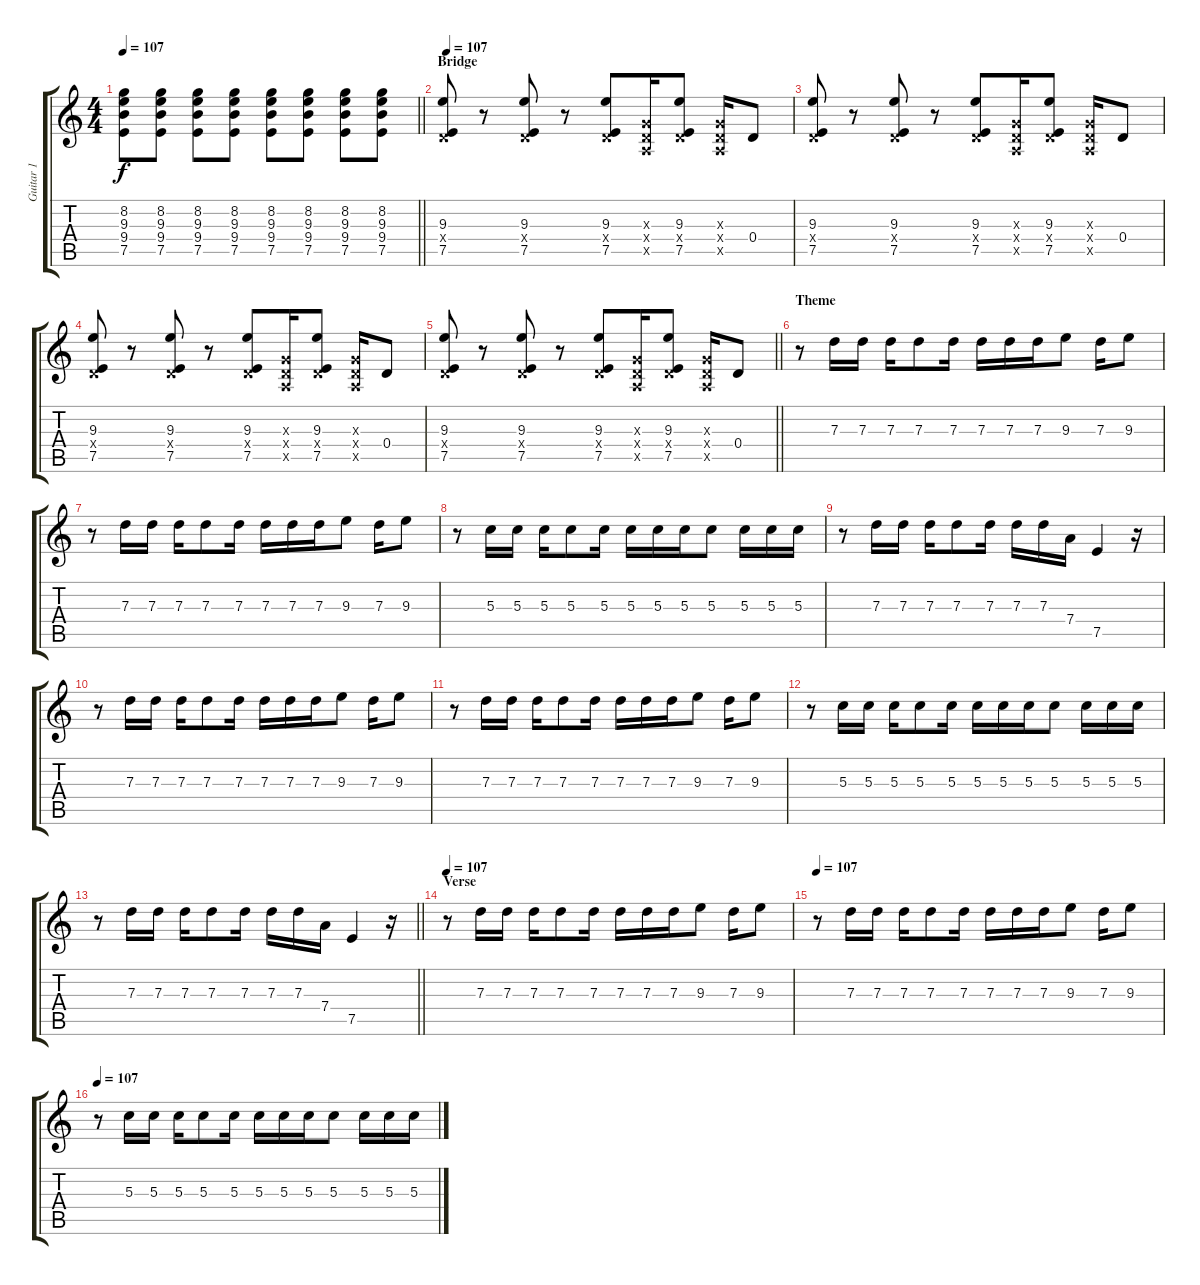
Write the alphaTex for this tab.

\track ("Guitar 1" "Guitar 1") {instrument overdrivenguitar}
\staff {score tabs}
\tuning (E4 B3 G3 D3 A2 E2) {hide}
\ts (4 4)
\tempo 107
\clef g2
\barLineRight lightlight
\ks c
(8.2 9.3 9.4 7.5).8{dy f} (8.2 9.3 9.4 7.5).8 (8.2 9.3 9.4 7.5).8 (8.2 9.3 9.4 7.5).8 (8.2 9.3 9.4 7.5).8 (8.2 9.3 9.4 7.5).8 (8.2 9.3 9.4 7.5).8 (8.2 9.3 9.4 7.5).8 |
\section ("" "Bridge")
\tempo 107
(9.3 0.4{x} 7.5).8 r.8 (9.3 0.4{x} 7.5).8 r.8 (9.3 0.4{x} 7.5).8 (0.3{x} 0.4{x} 0.5{x}).16 (9.3 0.4{x} 7.5).8 (0.3{x} 0.4{x} 0.5{x}).16 0.4.8 |
(9.3 0.4{x} 7.5).8 r.8 (9.3 0.4{x} 7.5).8 r.8 (9.3 0.4{x} 7.5).8 (0.3{x} 0.4{x} 0.5{x}).16 (9.3 0.4{x} 7.5).8 (0.3{x} 0.4{x} 0.5{x}).16 0.4.8 |
(9.3 0.4{x} 7.5).8 r.8 (9.3 0.4{x} 7.5).8 r.8 (9.3 0.4{x} 7.5).8 (0.3{x} 0.4{x} 0.5{x}).16 (9.3 0.4{x} 7.5).8 (0.3{x} 0.4{x} 0.5{x}).16 0.4.8 |
\barLineRight lightlight
(9.3 0.4{x} 7.5).8 r.8 (9.3 0.4{x} 7.5).8 r.8 (9.3 0.4{x} 7.5).8 (0.3{x} 0.4{x} 0.5{x}).16 (9.3 0.4{x} 7.5).8 (0.3{x} 0.4{x} 0.5{x}).16 0.4.8 |
\section ("" "Theme")
r.8 7.3.16 7.3.16 7.3.16 7.3.8 7.3.16 7.3.16 7.3.16 7.3.16 9.3.8 7.3.16 9.3.8 |
r.8 7.3.16 7.3.16 7.3.16 7.3.8 7.3.16 7.3.16 7.3.16 7.3.16 9.3.8 7.3.16 9.3.8 |
r.8 5.3.16 5.3.16 5.3.16 5.3.8 5.3.16 5.3.16 5.3.16 5.3.16 5.3.8 5.3.16 5.3.16 5.3.16 |
r.8 7.3.16 7.3.16 7.3.16 7.3.8 7.3.16 7.3.16 7.3.16 7.4.16 7.5.4 r.16 |
r.8 7.3.16 7.3.16 7.3.16 7.3.8 7.3.16 7.3.16 7.3.16 7.3.16 9.3.8 7.3.16 9.3.8 |
r.8 7.3.16 7.3.16 7.3.16 7.3.8 7.3.16 7.3.16 7.3.16 7.3.16 9.3.8 7.3.16 9.3.8 |
r.8 5.3.16 5.3.16 5.3.16 5.3.8 5.3.16 5.3.16 5.3.16 5.3.16 5.3.8 5.3.16 5.3.16 5.3.16 |
\barLineRight lightlight
r.8 7.3.16 7.3.16 7.3.16 7.3.8 7.3.16 7.3.16 7.3.16 7.4.16 7.5.4 r.16 |
\section ("" "Verse")
\tempo 107
r.8 7.3.16 7.3.16 7.3.16 7.3.8 7.3.16 7.3.16 7.3.16 7.3.16 9.3.8 7.3.16 9.3.8 |
\tempo 107
r.8 7.3.16 7.3.16 7.3.16 7.3.8 7.3.16 7.3.16 7.3.16 7.3.16 9.3.8 7.3.16 9.3.8 |
\tempo 107
r.8 5.3.16 5.3.16 5.3.16 5.3.8 5.3.16 5.3.16 5.3.16 5.3.16 5.3.8 5.3.16 5.3.16 5.3.16
